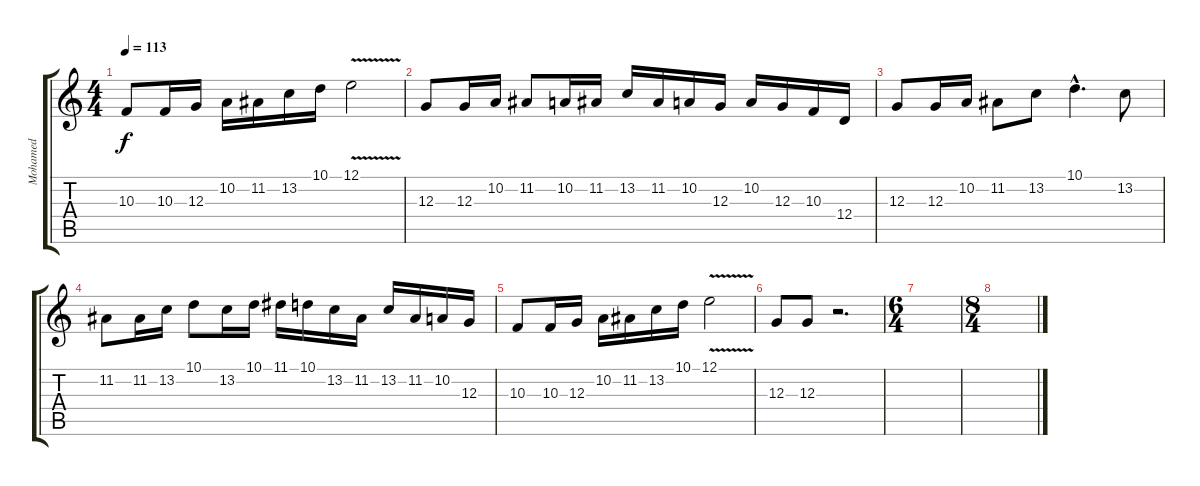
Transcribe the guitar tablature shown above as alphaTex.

\track ("Mohamed" "Mohamed") {instrument violin}
\staff {score tabs}
\tuning (E4 B3 G3 D3 A2 E2) {hide}
\ts (4 4)
\tempo 113
\clef g2
\ks c
10.3.8{dy f} 10.3.16 12.3.16 10.2.16 11.2.16 13.2.16 10.1.16 12.1{v}.2 |
12.3.8 12.3.16 10.2.16 11.2.8 10.2.16 11.2.16 13.2.16 11.2.16 10.2.16 12.3.16 10.2.16 12.3.16 10.3.16 12.4.16 |
12.3.8 12.3.16 10.2.16 11.2.8 13.2.8 10.1{hac}.4{d} 13.2.8 |
11.2.8 11.2.16 13.2.16 10.1.8 13.2.16 10.1.16 11.1.16 10.1.16 13.2.16 11.2.16 13.2.16 11.2.16 10.2.16 12.3.16 |
10.3.8 10.3.16 12.3.16 10.2.16 11.2.16 13.2.16 10.1.16 12.1{v}.2 |
12.3.8 12.3.8 r.2{d} |
\ts (6 4)
|
\ts (8 4)
